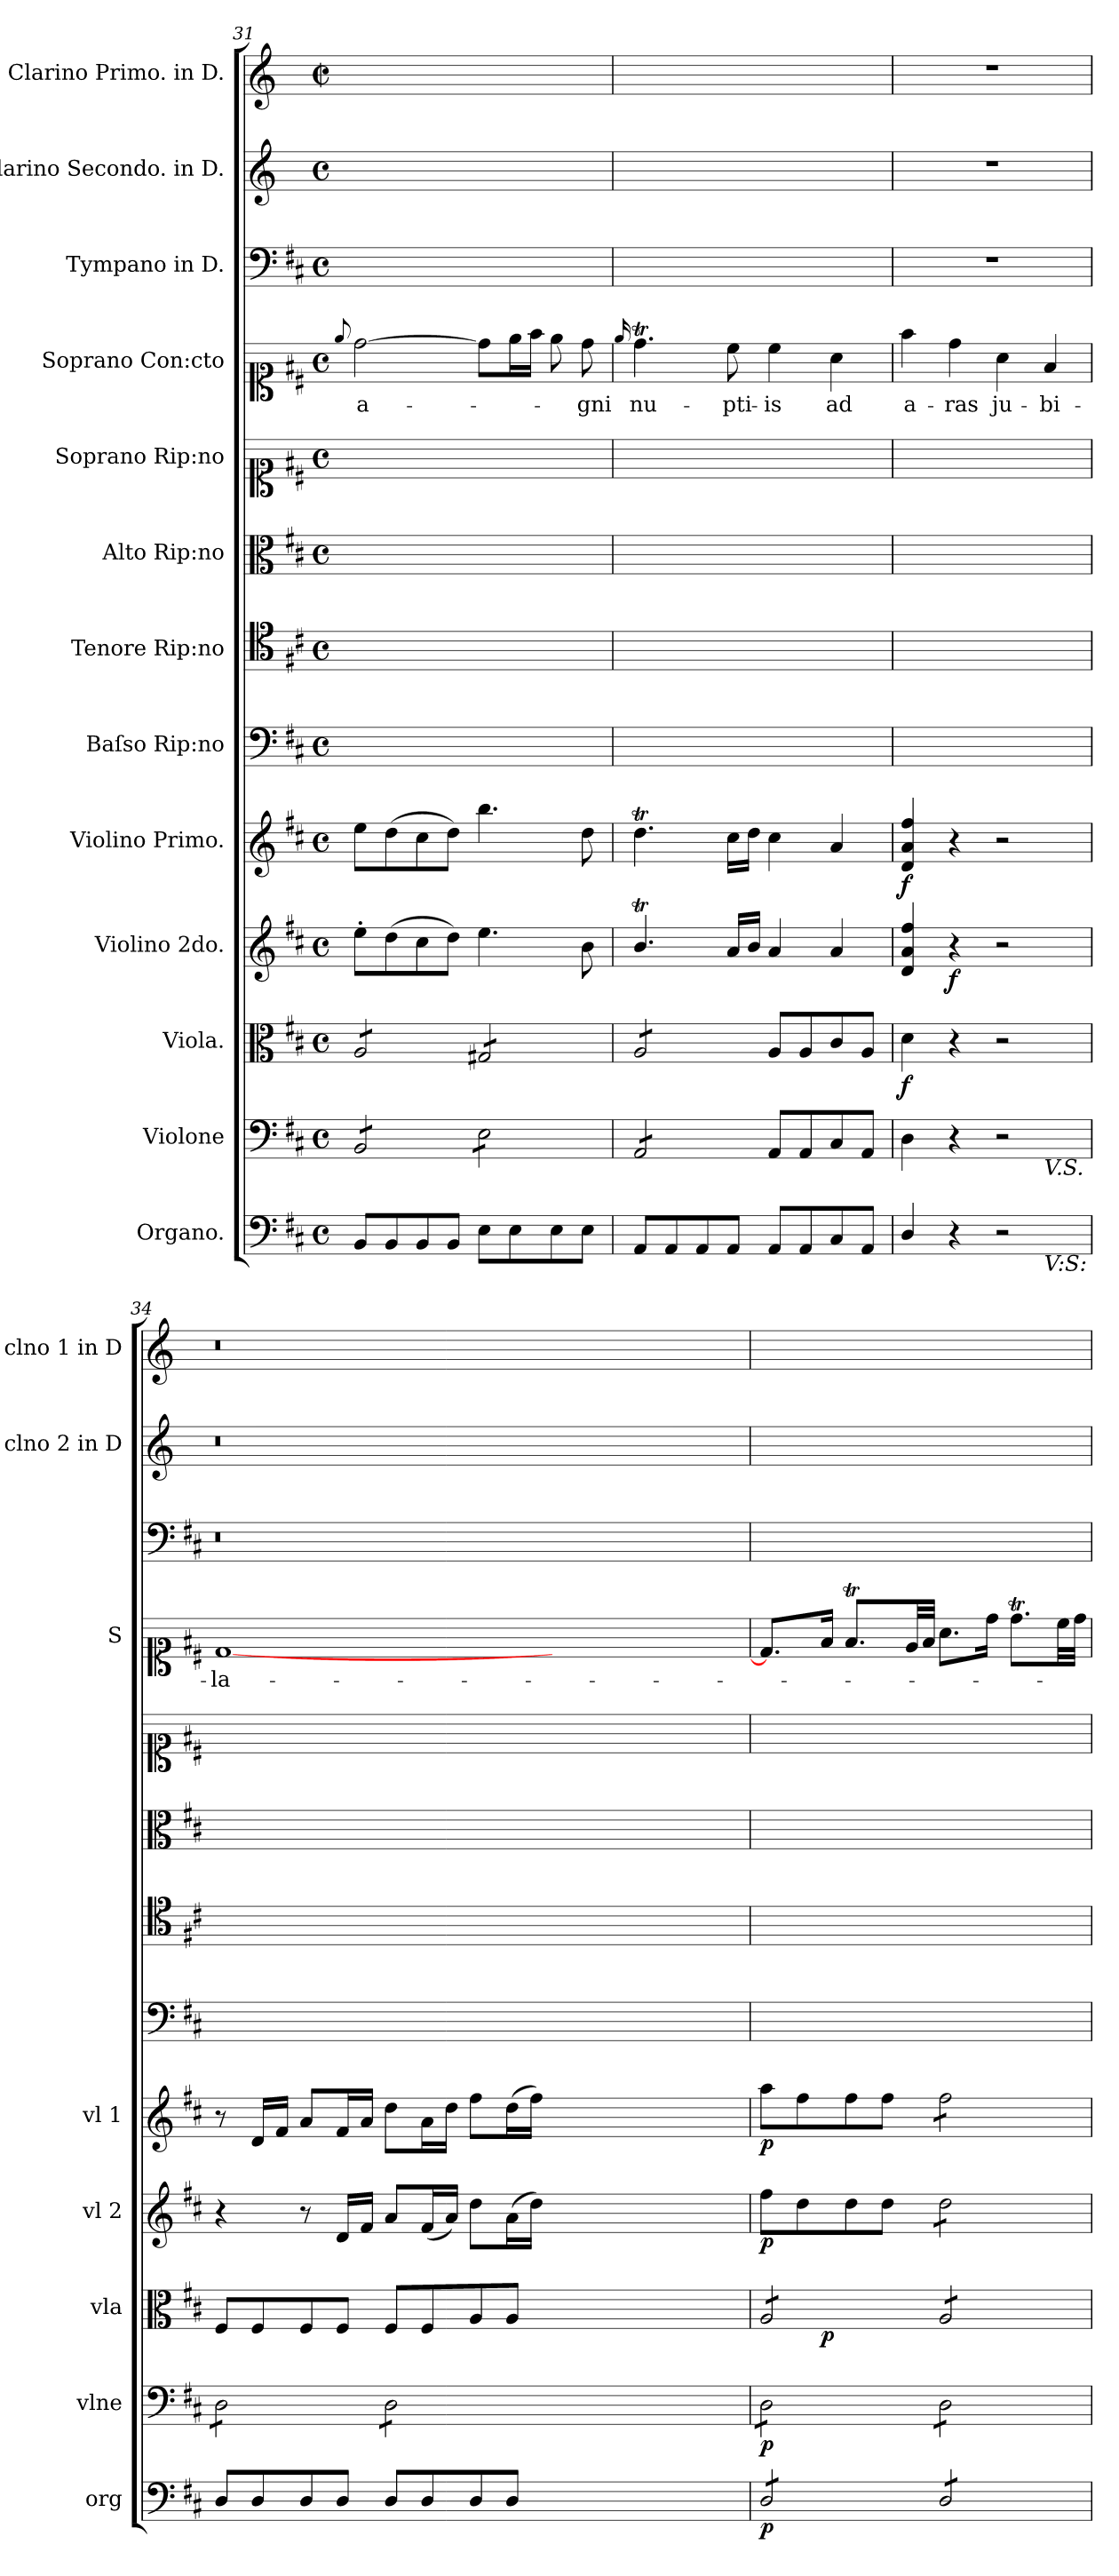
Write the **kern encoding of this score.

**kern	**dynam	**kern	**dynam	**kern	**dynam	**kern	**dynam	**kern	**dynam	**kern	**kern	**kern	**kern	**kern	**text	**kern	**kern	**kern
*part13	*part13	*part12	*part12	*part11	*part11	*part10	*part10	*part9	*part9	*part8	*part7	*part6	*part5	*part4	*part4	*part3	*part2	*part1
*staff13	*staff13	*staff12	*staff12	*staff11	*staff11	*staff10	*staff10	*staff9	*staff9	*staff8	*staff7	*staff6	*staff5	*staff4	*staff4	*staff3	*staff2	*staff1
*I"Organo.	*	*I"Violone	*	*I"Viola.	*	*I"Violino 2do.	*	*I"Violino Primo.	*	*I"Baſso Rip:no	*I"Tenore Rip:no	*I"Alto Rip:no	*I"Soprano Rip:no	*I"Soprano Con:cto	*	*I"Tympano in D.	*I"Clarino Secondo. in D.	*I"Clarino Primo. in D.
*I'org	*	*I'vlne	*	*I'vla	*	*I'vl 2	*	*I'vl 1	*	*	*	*	*	*I'S	*	*	*I'clno 2 in D	*I'clno 1 in D
*clefF4	*	*clefF4	*	*clefC3	*	*clefG2	*	*clefG2	*	*clefF4	*clefC4	*clefC3	*clefC1	*clefC1	*	*clefF4	*clefG2	*clefG2
*	*	*	*	*	*	*	*	*	*	*	*	*	*	*	*	*ITrd-1c-1	*ITrd-1c-2	*ITrd-1c-2
*k[f#c#]	*	*k[f#c#]	*	*k[f#c#]	*	*k[f#c#]	*	*k[f#c#]	*	*k[f#c#]	*k[f#c#]	*k[f#c#]	*k[f#c#]	*k[f#c#]	*	*k[b-e-a-]	*k[f#c#]	*k[f#c#]
*M4/4	*	*M4/4	*	*M4/4	*	*M4/4	*	*M4/4	*	*M4/4	*M4/4	*M4/4	*M4/4	*M4/4	*	*M4/4	*M4/4	*M4/4
*met(c)	*	*met(c)	*	*met(c)	*	*met(c)	*	*met(c)	*	*met(c)	*met(c)	*met(c)	*met(c)	*met(c)	*	*met(c)	*met(c)	*met(c|)
=31	=31	=31	=31	=31	=31	=31	=31	=31	=31	=31	=31	=31	=31	=31	=31	=31	=31	=31
.	.	.	.	.	.	.	.	.	.	.	.	.	.	8qqee/	.	.	.	.
*	*	*tremolo	*	*	*	*	*	*	*	*	*	*	*	*	*	*	*	*
*	*	*	*	*tremolo	*	*	*	*	*	*	*	*	*	*	*	*	*	*
8BB/L	.	8BB/L	.	8A/L	.	8ee'\L	.	8ee\L	.	1ryy	1ryy	1ryy	1ryy	[2dd\	a-	1ryy	1ryy	1ryy
8BB/	.	8BB/	.	8A/	.	(8dd\	.	(8dd\	.	.	.	.	.	.	.	.	.	.
8BB/	.	8BB/	.	8A/	.	8cc#\	.	8cc#\	.	.	.	.	.	.	.	.	.	.
8BB/J	.	8BB/J	.	8A/J	.	8dd\J)	.	8dd\J)	.	.	.	.	.	.	.	.	.	.
8E\L	.	8E\L	.	8G#X/L	.	4.ee\	.	4.bb\	.	.	.	.	.	8dd\L]	.	.	.	.
8E\	.	8E\	.	8G#X/	.	.	.	.	.	.	.	.	.	16ee\L	.	.	.	.
.	.	.	.	.	.	.	.	.	.	.	.	.	.	16ff#\JJ	.	.	.	.
8E\	.	8E\	.	8G#X/	.	.	.	.	.	.	.	.	.	8ee\	.	.	.	.
8E\J	.	8E\J	.	8G#X/J	.	8b\	.	8dd\	.	.	.	.	.	8dd\	-gni	.	.	.
=32	=32	=32	=32	=32	=32	=32	=32	=32	=32	=32	=32	=32	=32	=32	=32	=32	=32	=32
.	.	.	.	.	.	.	.	.	.	.	.	.	.	16qqee/	.	.	.	.
8AA/L	.	8AA/L	.	8A/L	.	4.bT/	.	4.ddT\	.	1ryy	1ryy	1ryy	1ryy	4.ddT\	nu-	1ryy	1ryy	1ryy
8AA/	.	8AA/	.	8A/	.	.	.	.	.	.	.	.	.	.	.	.	.	.
8AA/	.	8AA/	.	8A/	.	.	.	.	.	.	.	.	.	.	.	.	.	.
8AA/J	.	8AA/J	.	8A/J	.	16a/LL	.	16cc#\LL	.	.	.	.	.	8cc#\	-pti-	.	.	.
*	*	*	*	*Xtremolo	*	*	*	*	*	*	*	*	*	*	*	*	*	*
*	*	*Xtremolo	*	*	*	*	*	*	*	*	*	*	*	*	*	*	*	*
.	.	.	.	.	.	16b/JJ	.	16dd\JJ	.	.	.	.	.	.	.	.	.	.
8AA/L	.	8AA/L	.	8A/L	.	4a/	.	4cc#\	.	.	.	.	.	4cc#\	-is	.	.	.
8AA/	.	8AA/	.	8A/	.	.	.	.	.	.	.	.	.	.	.	.	.	.
8C#/	.	8C#/	.	8c#/	.	4a/	.	4a/	.	.	.	.	.	4a\	ad	.	.	.
8AA/J	.	8AA/J	.	8A/J	.	.	.	.	.	.	.	.	.	.	.	.	.	.
=33	=33	=33	=33	=33	=33	=33	=33	=33	=33	=33	=33	=33	=33	=33	=33	=33	=33	=33
!	!	!	!	!	!	!	!	!	!LO:DY:b	!	!	!	!	!	!	!	!	!
*^	*	*^	*	*	*	*	*	*	*	*	*	*	*	*	*	*	*	*
4D/	2.ryy	.	4D\	2.ryy	.	4d\	f	4d/ 4a/ 4ff#/	.	4d/ 4a/ 4ff#/	f	1ryy	1ryy	1ryy	1ryy	4ff#\	a-	1r	1r	1r
!	!	!	!	!	!	!	!	!	!LO:DY:b	!	!	!	!	!	!	!	!	!	!	!
4r	.	.	4r	.	.	4r	.	4r	f	4r	.	.	.	.	.	4dd\	-ras	.	.	.
2r	.	.	2r	.	.	2r	.	2r	.	2r	.	.	.	.	.	4a\	ju-	.	.	.
!	!	!	!	!LO:TX:b:i:t=V.S.	!	!	!	!	!	!	!	!	!	!	!	!	!	!	!	!
!	!LO:TX:b:i:t=V&colon;S&colon;	!	!	!	!	!	!	!	!	!	!	!	!	!	!	!	!	!	!	!
.	4ryy	.	.	4ryy	.	.	.	.	.	.	.	.	.	.	.	4f#/	-bi-	.	.	.
=34	=34	=34	=34	=34	=34	=34	=34	=34	=34	=34	=34	=34	=34	=34	=34	=34	=34	=34	=34	=34
!	!	!	!	!	!LO:DY:b	!	!	!	!	!	!	!	!	!	!	!	!	!	!	!
*v	*v	*	*	*	*	*	*	*	*	*	*	*	*	*	*	*	*	*	*	*
*	*	*v	*v	*	*	*	*	*	*	*	*	*	*	*	*	*	*	*	*
*	*	*tremolo	*	*	*	*	*	*	*	*	*	*	*	*	*	*	*	*
8D/L	pocfor&colon;	8D\L	pocfor&colon;	8F#/L	pocfor.	4r	.	8r	.	1ryy	1ryy	1ryy	1ryy	[1d	-la-	0.r	0.r	0.r
8D/	.	8D\	.	8F#/	.	.	.	16d/LL	.	.	.	.	.	.	.	.	.	.
.	.	.	.	.	.	.	.	16f#/JJ	.	.	.	.	.	.	.	.	.	.
!	!	!	!	!	!	!	!	!	!LO:DY:b	!	!	!	!	!	!	!	!	!
8D/	.	8D\	.	8F#/	.	8r	.	8a/L	pof&colon;	.	.	.	.	.	.	.	.	.
!	!	!	!	!	!	!	!LO:DY:b	!	!	!	!	!	!	!	!	!	!	!
8D/J	.	8D\J	.	8F#/J	.	16d/LL	pocf	16f#/L	.	.	.	.	.	.	.	.	.	.
.	.	.	.	.	.	16f#/JJ	.	16a/JJ	.	.	.	.	.	.	.	.	.	.
8D/L	.	8D\L	.	8F#/L	.	8a/L	.	8dd\L	.	.	.	.	.	.	.	.	.	.
8D/	.	8D\	.	8F#/	.	(16f#/L	.	16a\L	.	.	.	.	.	.	.	.	.	.
.	.	.	.	.	.	16a/JJ)	.	16dd\JJ	.	.	.	.	.	.	.	.	.	.
8D/	.	8D\	.	8A/	.	8dd\L	.	8ff#\L	.	.	.	.	.	.	.	.	.	.
8D/J	.	8D\J	.	8A/J	.	(16a\L	.	(16dd\L	.	.	.	.	.	.	.	.	.	.
.	.	.	.	.	.	16dd\JJ)	.	16ff#\JJ)	.	.	.	.	.	.	.	.	.	.
0ryy	.	0ryy	.	0ryy	.	0ryy	.	0ryy	.	0ryy	0ryy	0ryy	0ryy	0ryy	.	.	.	.
=35	=35	=35	=35	=35	=35	=35	=35	=35	=35	=35	=35	=35	=35	=35	=35	=35	=35	=35
!	!	!	!LO:DY:b	!	!	!	!LO:DY:b	!	!LO:DY:b	!	!	!	!	!	!	!	!	!
*	*	*	*	*^	*	*	*	*	*	*	*	*	*	*	*	*	*	*
*tremolo	*	*	*	*	*	*	*	*	*	*	*	*	*	*	*	*	*	*	*
*	*	*	*	*tremolo	*	*	*	*	*	*	*	*	*	*	*	*	*	*	*
8D/L	p	8D\L	p	8A/L	8.ryy	.	8ff#\L	p	8aa\L	p	1ryy	1ryy	1ryy	1ryy	8.d/L]	.	1ryy	1ryy	1ryy
8D/	.	8D\	.	8A/	.	.	8dd\	.	8ff#\	.	.	.	.	.	.	.	.	.	.
.	.	.	.	.	2ryy	p	.	.	.	.	.	.	.	.	16f#/Jk	.	.	.	.
8D/	.	8D\	.	8A/	.	.	8dd\	.	8ff#\	.	.	.	.	.	8.f#t/L	.	.	.	.
8D/J	.	8D\J	.	8A/J	.	.	8dd\J	.	8ff#\J	.	.	.	.	.	.	.	.	.	.
.	.	.	.	.	.	.	.	.	.	.	.	.	.	.	32e/LL	.	.	.	.
.	.	.	.	.	.	.	.	.	.	.	.	.	.	.	32f#/JJJ	.	.	.	.
*	*	*	*	*	*	*	*tremolo	*	*	*	*	*	*	*	*	*	*	*	*
*	*	*	*	*	*	*	*	*	*tremolo	*	*	*	*	*	*	*	*	*	*
8D/L	.	8D\L	.	8A/L	.	.	8dd\L	.	8ff#\L	.	.	.	.	.	8.a\L	.	.	.	.
8D/	.	8D\	.	8A/	.	.	8dd\	.	8ff#\	.	.	.	.	.	.	.	.	.	.
.	.	.	.	.	4ryy	.	.	.	.	.	.	.	.	.	16dd\Jk	.	.	.	.
8D/	.	8D\	.	8A/	.	.	8dd\	.	8ff#\	.	.	.	.	.	8.ddT\L	.	.	.	.
8D/J	.	8D\J	.	8A/J	.	.	8dd\J	.	8ff#\J	.	.	.	.	.	.	.	.	.	.
*	*	*	*	*	*	*	*	*	*Xtremolo	*	*	*	*	*	*	*	*	*	*
*	*	*	*	*	*	*	*Xtremolo	*	*	*	*	*	*	*	*	*	*	*	*
*	*	*	*	*Xtremolo	*	*	*	*	*	*	*	*	*	*	*	*	*	*	*
*	*	*Xtremolo	*	*	*	*	*	*	*	*	*	*	*	*	*	*	*	*	*
*Xtremolo	*	*	*	*	*	*	*	*	*	*	*	*	*	*	*	*	*	*	*
.	.	.	.	.	16ryy	.	.	.	.	.	.	.	.	.	32cc#\LL	.	.	.	.
.	.	.	.	.	.	.	.	.	.	.	.	.	.	.	32dd\JJJ	.	.	.	.
*	*	*	*	*v	*v	*	*	*	*	*	*	*	*	*	*	*	*	*	*
=	=	=	=	=	=	=	=	=	=	=	=	=	=	=	=	=	=	=
*-	*-	*-	*-	*-	*-	*-	*-	*-	*-	*-	*-	*-	*-	*-	*-	*-	*-	*-
